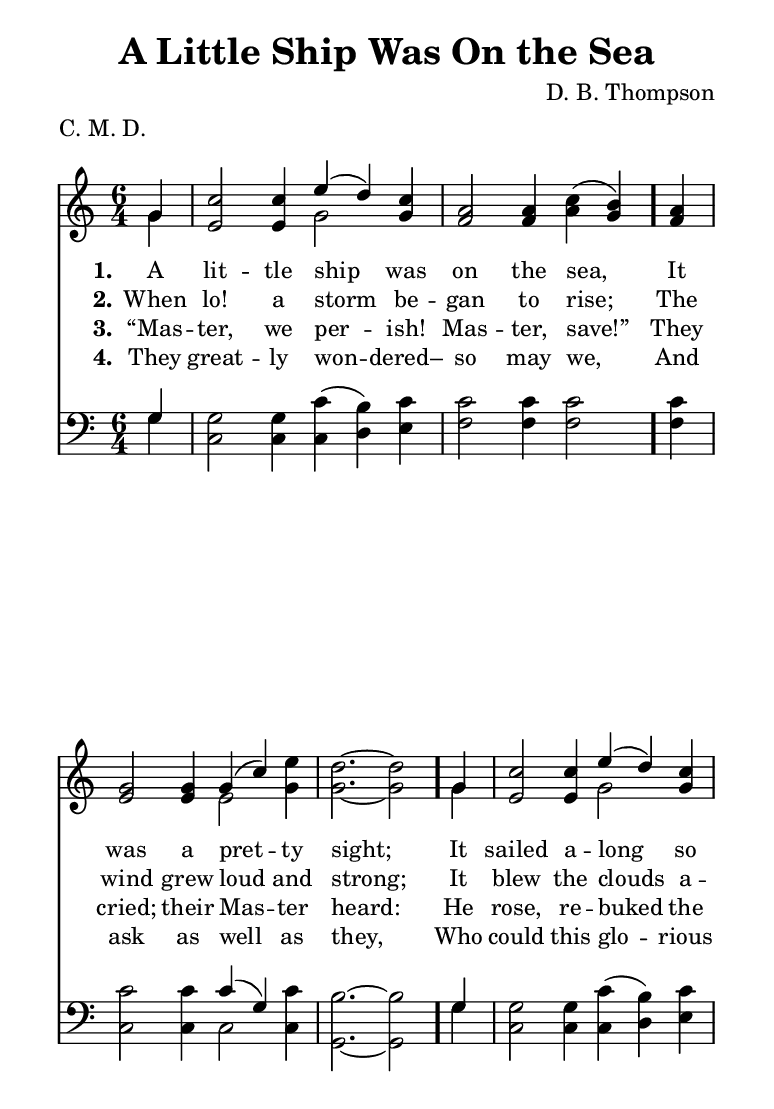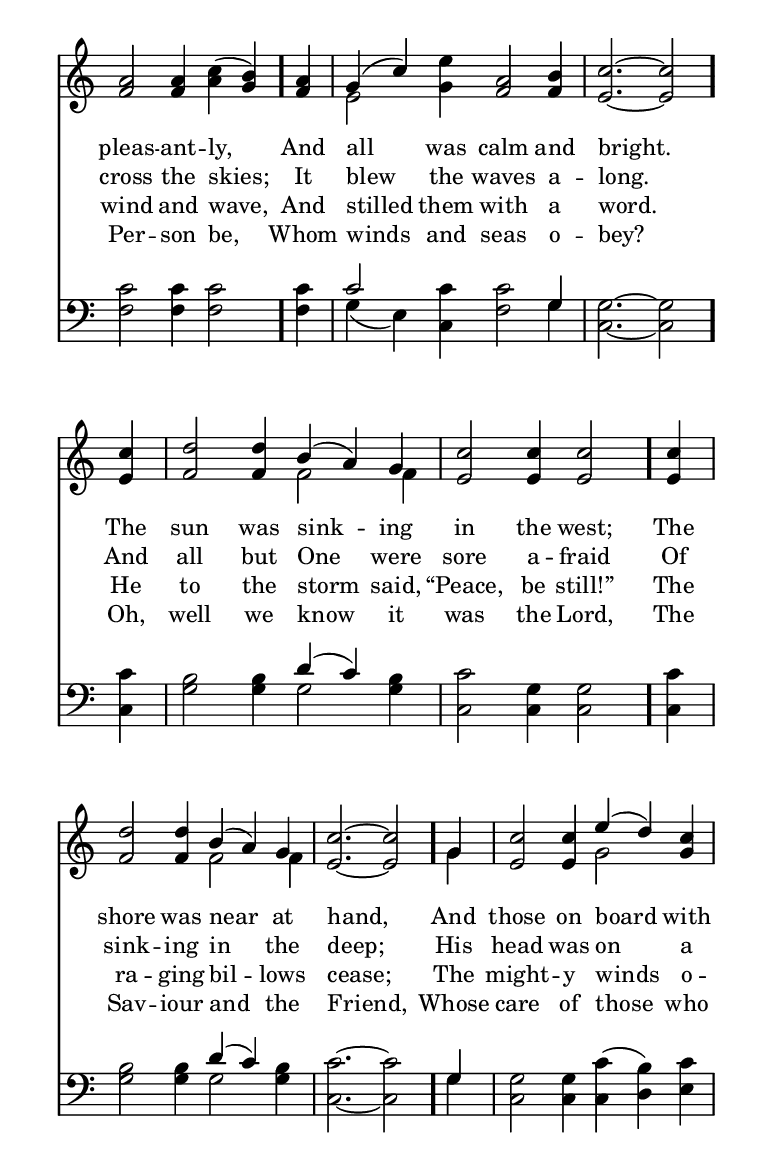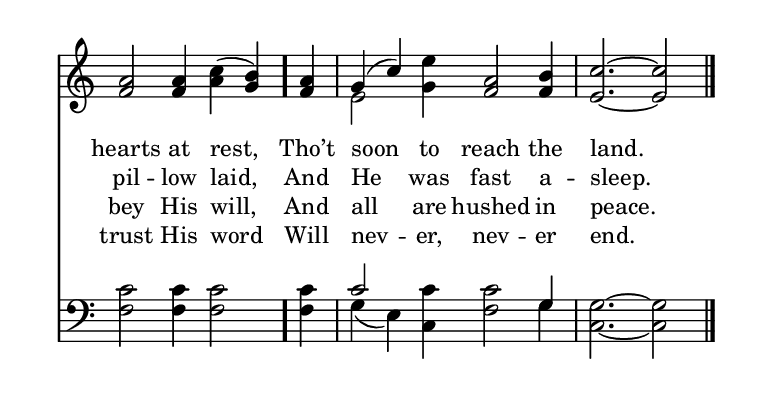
\include "common/global.ily"
\paper {
  \include "common/paper.ily"
}

\header{
  %children
  hymnnumber = "293"
  title = "A Little Ship Was On the Sea"
  tunename = "Alida"
  meter = "C. M. D."
  poet = ""
  composer = "D. B. Thompson"
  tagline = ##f
}

global = {
  \include "common/overrides.ily"
  \override Staff.TimeSignature.style = #'numbered
  \time 6/4
  \override Score.MetronomeMark.transparent = ##t % hide all fermata changes too
  \tempo 4=140
  \key c \major
  \partial 4
  \autoBeamOff
}

notesSoprano = {
\global
\relative c'' {

  g4 | c2 c4 e( d) c | a2 a4 c( b)
  a4 | g2 g4 g( c) e | d2. ~ d2 \eogbreak
  g,4 | c2 c4 e( d) c | a2 a4 c( b)
  a4 | g( c) e a,2 b4 | c2. ~ c2 \eogbreak

  c4 | d2 d4 b( a) g | c2 c4 c2
  c4 | d2 d4 b( a) g | c2. ~ c2 \eogbreak
  g4 | c2 c4 e( d) c | a2 a4 c( b)
  a4 | g( c) e a,2 b4 | c2. ~ c2

  \bar "|."

}
}

notesAlto = {
\global
\relative e' {

  g4 | e2 e4 g2 g4 | f2 f4 a( g)
  f4 | e2 e4 e2 g4 | g2. ~ g2
  g4 | e2 e4 g2 g4 | f2 f4 a( g)
  f4 | e2 g4 f2 f4 | e2. ~ e2

  e4 | f2 f4 f2 f4 | e2 e4 e2
  e4 | f2 f4 f2 f4 | e2. ~ e2
  g4 | e2 e4 g2 g4 | f2 f4 a( g)
  f4 | e2 g4 f2 f4 | e2. ~ e2

}
}

notesTenor = {
\global
\relative a {

  g4 | g2 g4 c( b) c | c2 c4 c2
  c4 | c2 c4 c( g) c | b2. ~ b2
  g4 | g2 g4 c( b) c | c2 c4 c2
  c4 | c2 c4 c2 g4 | g2. ~ g2

  c4 | b2 b4 d( c) b | c2 g4 g2
  c4 | b2 b4 d( c) b | c2. ~ c2
  g4 | g2 g4 c( b) c | c2 c4 c2
  c4 | c2 c4 c2 g4 | g2. ~ g2

}
}

notesBass = {
\global
\relative f {

  g4 | c,2 c4 c( d) e | f2 f4 f2
  f4 | c2 c4 c2 c4 | g2. ~ g2
  g'4 | c,2 c4 c( d) e | f2 f4 f2
  f4 | g( e) c f2 g4 | c,2. ~ c2

  c4 | g'2 g4 g2 g4 | c,2 c4 c2
  c4 | g'2 g4 g2 g4 | c,2. ~ c2
  g'4 | c,2 c4 c( d) e | f2 f4 f2
  f4 | g( e) c f2 g4 | c,2. ~ c2

}
}

wordsA = \lyricmode {
\set stanza = "1."

A lit -- tle ship was on the sea, \bar "."
It was a pret -- ty sight; \bar "."
It sailed a -- long so pleas -- ant -- ly, \bar "."
And all was calm and bright. \bar "."
The sun was sink -- ing in the west; \bar "."
The shore was near at hand, \bar "."
And those on board with hearts at rest, \bar "."
Tho’t soon to reach the land. \bar "."

}

wordsB = \lyricmode {
\set stanza = "2."

When lo! a storm be -- gan to rise;
The wind grew loud and strong;
It blew the clouds a -- cross the skies;
It blew the waves a -- long.
And all but One were sore a -- fraid
Of sink -- ing in the deep;
His head was on a pil -- low laid,
And He was fast a -- sleep.

}

wordsC = \lyricmode {
\set stanza = "3."

“Mas -- ter, we per -- ish! Mas -- ter, save!”
They cried; their Mas -- ter heard:
He rose, re -- buked the wind and wave,
And stilled them with a word.
He to the storm said, “Peace, be still!”
The ra -- ging bil -- lows cease;
The might -- y winds o -- bey His will,
And all are hushed in peace.

}

wordsD = \lyricmode {
\set stanza = "4."

They great -- ly won -- dered– so may we,
And ask as well as they,
Who could this glo -- rious Per -- son be,
Whom winds and seas o -- bey?
Oh, well we know it was the Lord,
The Sav -- iour and the Friend,
Whose care of those who trust His word
Will nev -- er, nev -- er end.

}

\score {
  \context ChoirStaff <<
    \context Staff = upper <<
      \set Staff.autoBeaming = ##f
      \set ChoirStaff.systemStartDelimiter = #'SystemStartBar
      \set ChoirStaff.printPartCombineTexts = ##f
      \partcombine #'(2 . 9) \notesSoprano \notesAlto
      \context NullVoice = sopranos { \voiceOne << \notesSoprano >> }
      \context NullVoice = altos { \voiceTwo << \notesAlto >> }
      \context Lyrics = one   \lyricsto sopranos \wordsA
      \context Lyrics = two   \lyricsto sopranos \wordsB
      \context Lyrics = three \lyricsto sopranos \wordsC
      \context Lyrics = four  \lyricsto sopranos \wordsD
    >>
    \context Staff = men <<
      \set Staff.autoBeaming = ##f
      \clef bass
      \set ChoirStaff.printPartCombineTexts = ##f
      \partcombine #'(2 . 9) \notesTenor \notesBass
      \context NullVoice = tenors { \voiceOne << \notesTenor >> }
      \context NullVoice = basses { \voiceTwo << \notesBass >> }
    >>
  >>
  \layout {
    \include "common/layout.ily"
  }
  \midi{
    \include "common/midi.ily"
  }
}

\version "2.19.49"  % necessary for upgrading to future LilyPond versions.

% vi:set et ts=2 sw=2 ai nocindent syntax=lilypond:
